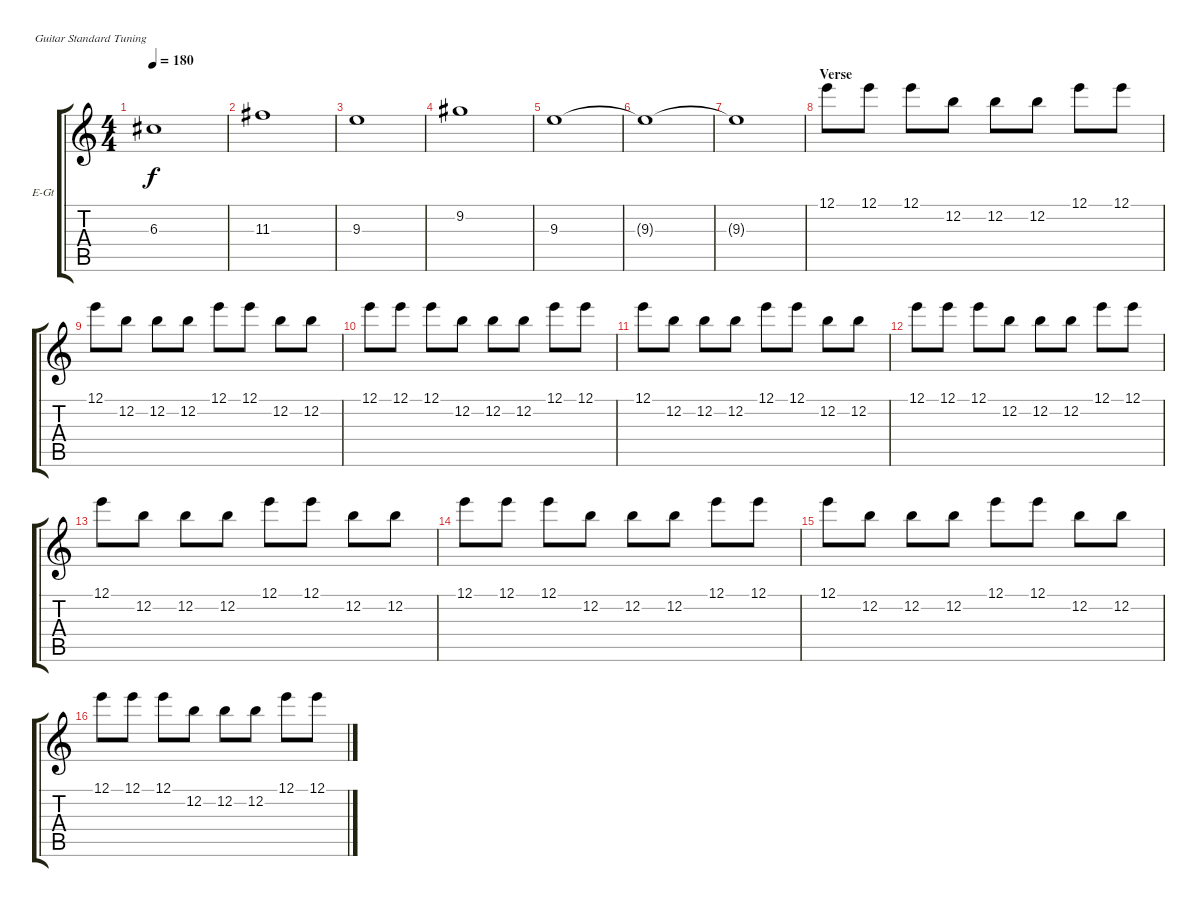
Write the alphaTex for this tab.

\defaultSystemsLayout 4
\bracketExtendMode groupsimilarinstruments
\firstSystemTrackNameOrientation horizontal
\otherSystemsTrackNameOrientation horizontal
\track ("Electric Guitar" "E-Gt") {instrument distortionguitar}
\staff {score tabs}
\tuning (E4 B3 G3 D3 A2 E2)
\ts (4 4)
\tempo 180
\clef g2
\ks c
6.3.1{dy f} |
11.3.1 |
9.3.1 |
9.2.1 |
9.3.1 |
9.3{t}.1 |
9.3{t}.1 |
\section ("" "Verse")
12.1.8 12.1.8 12.1.8 12.2.8 12.2.8 12.2.8 12.1.8 12.1.8 |
12.1.8 12.2.8 12.2.8 12.2.8 12.1.8 12.1.8 12.2.8 12.2.8 |
12.1.8 12.1.8 12.1.8 12.2.8 12.2.8 12.2.8 12.1.8 12.1.8 |
12.1.8 12.2.8 12.2.8 12.2.8 12.1.8 12.1.8 12.2.8 12.2.8 |
12.1.8 12.1.8 12.1.8 12.2.8 12.2.8 12.2.8 12.1.8 12.1.8 |
12.1.8 12.2.8 12.2.8 12.2.8 12.1.8 12.1.8 12.2.8 12.2.8 |
12.1.8 12.1.8 12.1.8 12.2.8 12.2.8 12.2.8 12.1.8 12.1.8 |
12.1.8 12.2.8 12.2.8 12.2.8 12.1.8 12.1.8 12.2.8 12.2.8 |
12.1.8 12.1.8 12.1.8 12.2.8 12.2.8 12.2.8 12.1.8 12.1.8
